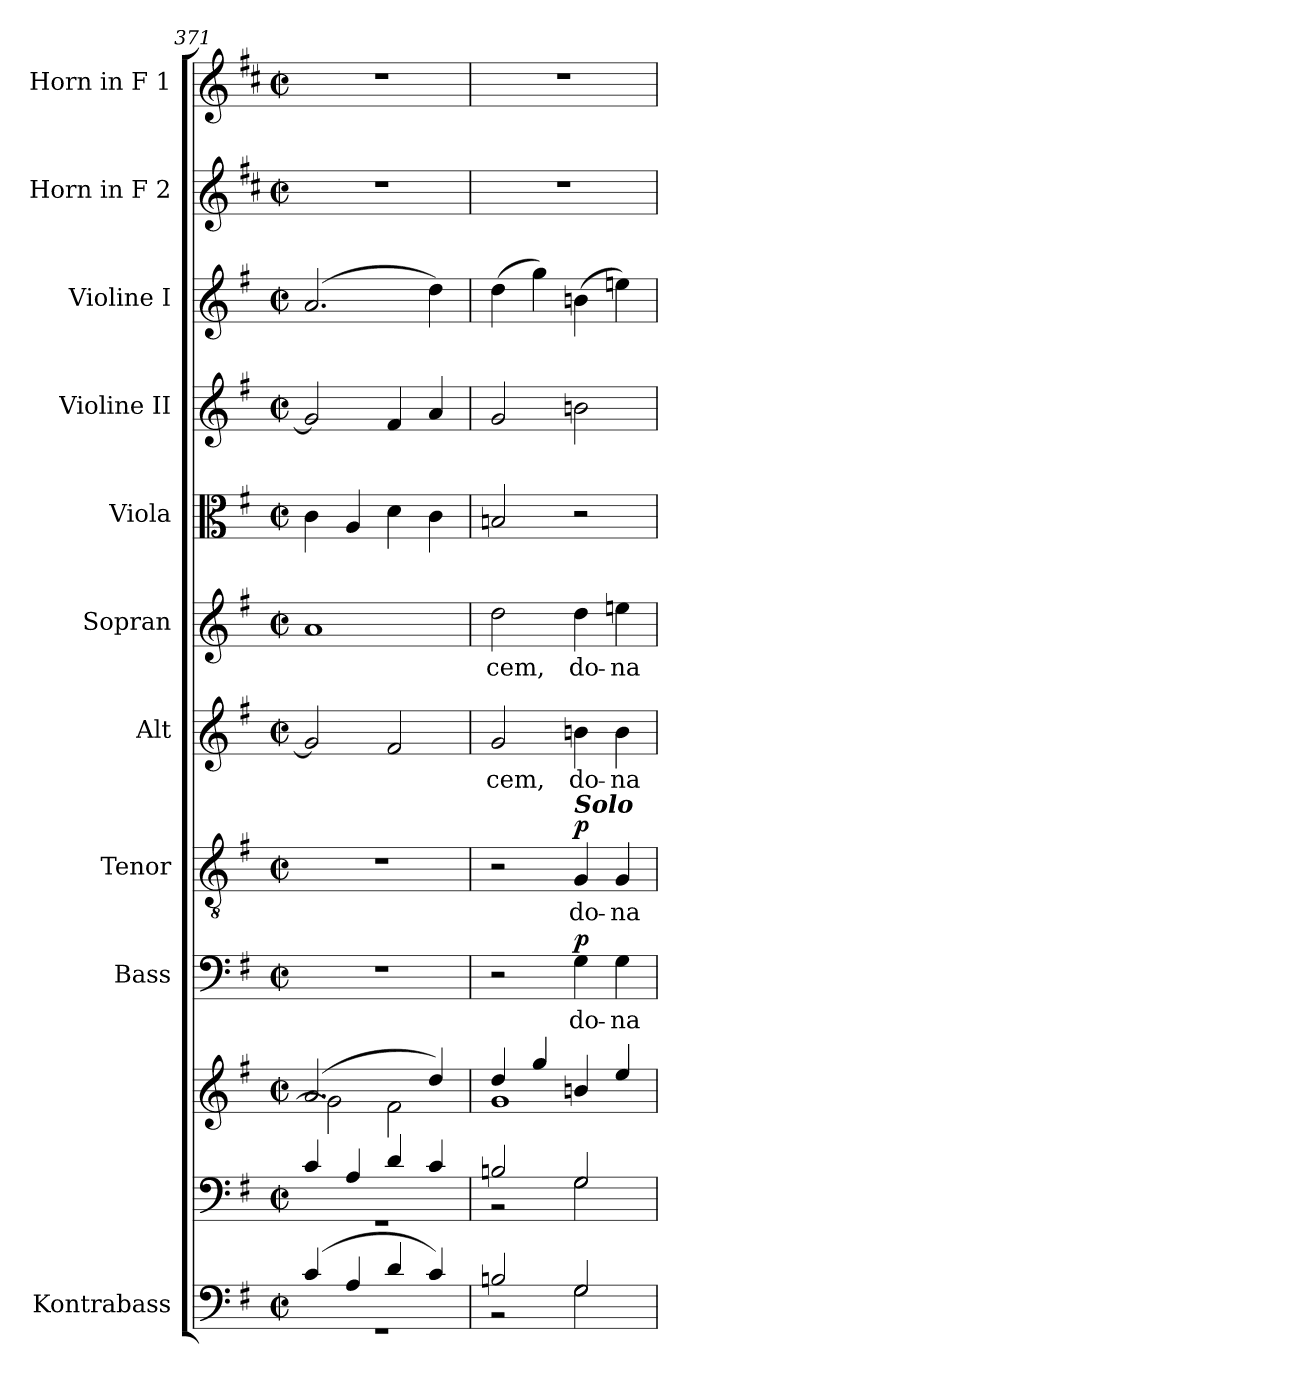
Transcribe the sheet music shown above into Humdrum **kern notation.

**kern	**kern	**kern	**kern	**text	**dynam	**kern	**text	**dynam	**kern	**text	**kern	**text	**kern	**kern	**kern	**kern	**kern
*part11	*part10	*part10	*part9	*part9	*part9	*part8	*part8	*part8	*part7	*part7	*part6	*part6	*part5	*part4	*part3	*part2	*part1
*staff12	*staff11	*staff10	*staff9	*staff9	*staff9	*staff8	*staff8	*staff8	*staff7	*staff7	*staff6	*staff6	*staff5	*staff4	*staff3	*staff2	*staff1
*I"Kontrabass	*	*	*I"Bass	*	*	*I"Tenor	*	*	*I"Alt	*	*I"Sopran	*	*I"Viola	*I"Violine II	*I"Violine I	*I"Horn in F 2	*I"Horn in F 1
*I'Kb.	*	*	*I'B.	*	*	*I'T.	*	*	*I'A.	*	*I'S.	*	*I'Vla.	*I'Vl. II	*I'Vl. I	*	*
*clefF4	*clefF4	*clefG2	*clefF4	*	*	*clefGv2	*	*	*clefG2	*	*clefG2	*	*clefC3	*clefG2	*clefG2	*clefG2	*clefG2
*ITrd7c12	*	*	*	*	*	*	*	*	*	*	*	*	*	*	*	*ITrd4c7	*ITrd4c7
*k[f#]	*k[f#]	*k[f#]	*k[f#]	*	*	*k[f#]	*	*	*k[f#]	*	*k[f#]	*	*k[f#]	*k[f#]	*k[f#]	*k[f#]	*k[f#]
*G:	*G:	*G:	*G:	*	*	*G:	*	*	*G:	*	*G:	*	*G:	*G:	*G:	*G:	*G:
*M2/2	*M2/2	*M2/2	*M2/2	*	*	*M2/2	*	*	*M2/2	*	*M2/2	*	*M2/2	*M2/2	*M2/2	*M2/2	*M2/2
*met(c|)	*met(c|)	*met(c|)	*met(c|)	*	*	*met(c|)	*	*	*met(c|)	*	*met(c|)	*	*met(c|)	*met(c|)	*met(c|)	*met(c|)	*met(c|)
=371	=371	=371	=371	=371	=371	=371	=371	=371	=371	=371	=371	=371	=371	=371	=371	=371	=371
*^	*^	*^	*	*	*	*	*	*	*	*	*	*	*	*	*	*	*
(<4C/	1rGG	4c/	1rGG	(<2.a/	2g\]	1r	.	.	1r	.	.	2g/]	.	1a	.	4c\	2g/]	(2.a/	1r	1r
4AA/	.	4A/	.	.	.	.	.	.	.	.	.	.	.	.	.	4A/	.	.	.	.
4D/	.	4d/	.	.	2f#\	.	.	.	.	.	.	2f#/	.	.	.	4d\	4f#/	.	.	.
4C/)	.	4c/	.	4dd/)	.	.	.	.	.	.	.	.	.	.	.	4c\	4a/	4dd\)	.	.
=372	=372	=372	=372	=372	=372	=372	=372	=372	=372	=372	=372	=372	=372	=372	=372	=372	=372	=372	=372	=372
!	!	!	!	!	!	!	!	!	!	!	!	!	!LO:LY:b	!	!LO:LY:b	!	!	!	!	!
2BBn/	2rBB	2Bn/	2rBB	4dd/	1g	2r	.	.	2r	.	.	2g/	-cem,	2dd\	-cem,	2Bn/	2g/	(>4dd\	1r	1r
.	.	.	.	4gg/	.	.	.	.	.	.	.	.	.	.	.	.	.	4gg\)	.	.
!	!	!	!	!	!	!	!	!	!LO:TX:a:Bi:t=Solo	!	!	!	!	!	!	!	!	!	!	!
!	!	!	!	!	!	!	!LO:LY:b	!LO:DY:a	!	!LO:LY:b	!LO:DY:a	!	!LO:LY:b	!	!LO:LY:b	!	!	!	!	!
2GG/	2GG\	2G/	2G\	4bn/	.	4G\	do-	p	4G/	do-	p	4bn\	do-	4dd\	do-	2r	2bn\	(>4bn\	.	.
!	!	!	!	!	!	!	!LO:LY:b	!	!	!LO:LY:b	!	!	!LO:LY:b	!	!LO:LY:b	!	!	!	!	!
.	.	.	.	4ee/	.	4G\	-na	.	4G/	-na	.	4b\	-na	4een\	-na	.	.	4een\)	.	.
*v	*v	*	*	*	*	*	*	*	*	*	*	*	*	*	*	*	*	*	*	*
*	*v	*v	*	*	*	*	*	*	*	*	*	*	*	*	*	*	*	*	*
*	*	*v	*v	*	*	*	*	*	*	*	*	*	*	*	*	*	*	*
=	=	=	=	=	=	=	=	=	=	=	=	=	=	=	=	=	=
*-	*-	*-	*-	*-	*-	*-	*-	*-	*-	*-	*-	*-	*-	*-	*-	*-	*-
